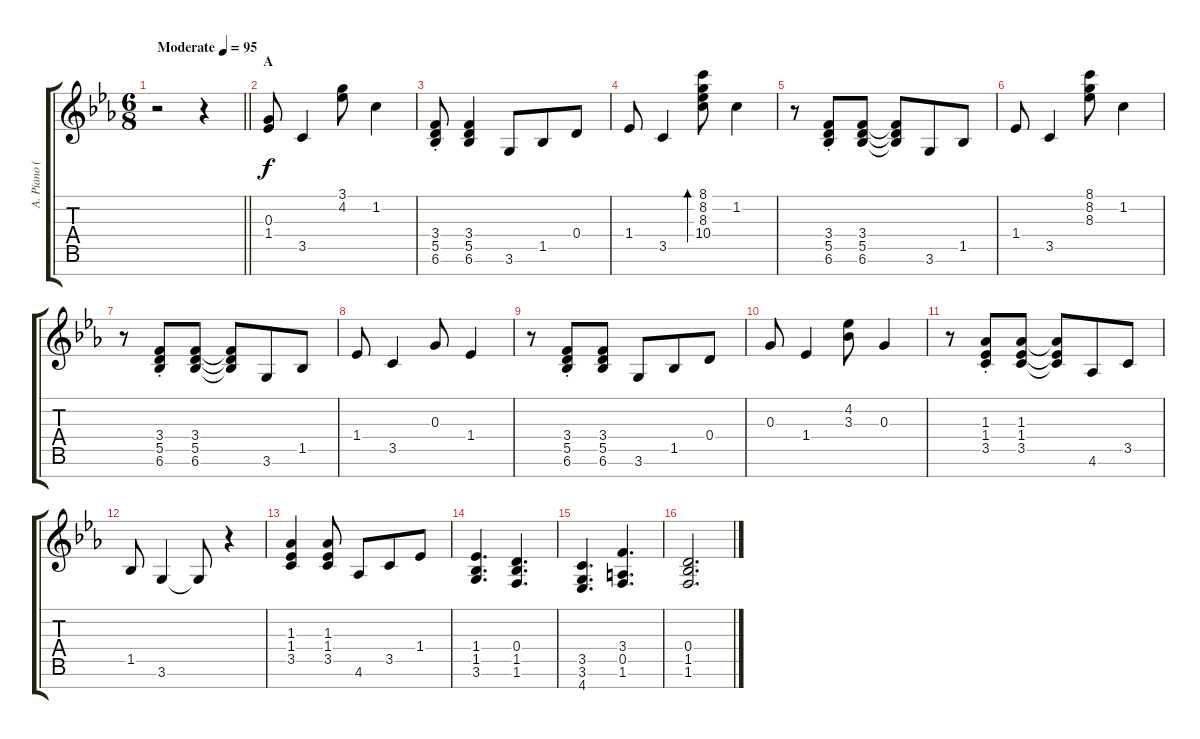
\track ("A. Piano (Right Hand)" "A. Piano (") {instrument acousticgrandpiano}
\staff {score tabs}
\tuning (E5 B4 G4 D4 A3 E3 B2) {hide}
\ts (6 8)
\tempo (95 "Moderate")
\clef g2
\barLineRight lightlight
\ks eb
r.2{dy f instrument acousticgrandpiano} r.4 |
\section ("" "A")
(0.3 1.4).8 3.5.4 (3.1 4.2).8 1.2.4 |
(3.4{st} 5.5{st} 6.6{st}).8 (3.4 5.5 6.6).4 3.6.8 1.5.8 0.4.8 |
1.4.8 3.5.4 (8.1 8.2 8.3 10.4).8{bd 240} 1.2.4 |
r.8 (3.4{st} 5.5{st} 6.6{st}).8 (3.4 5.5 6.6).8 (3.4{t} 5.5{t} 6.6{t}).8 3.6.8 1.5.8 |
1.4.8 3.5.4 (8.1 8.2 8.3).8 1.2.4 |
r.8 (3.4{st} 5.5{st} 6.6{st}).8 (3.4 5.5 6.6).8 (3.4{t} 5.5{t} 6.6{t}).8 3.6.8 1.5.8 |
1.4.8 3.5.4 0.3.8 1.4.4 |
r.8 (3.4{st} 5.5{st} 6.6{st}).8 (3.4 5.5 6.6).8 3.6.8 1.5.8 0.4.8 |
0.3.8 1.4.4 (4.2 3.3).8 0.3.4 |
r.8 (1.3{st} 1.4{st} 3.5{st}).8 (1.3 1.4 3.5).8 (1.3{t} 1.4{t} 3.5{t}).8 4.6.8 3.5.8 |
1.5.8 3.6.4 3.6{t}.8 r.4 |
(1.3 1.4 3.5).4 (1.3 1.4 3.5).8 4.6.8 3.5.8 1.4.8 |
(1.4 1.5 3.6).4{d} (0.4 1.5 1.6).4{d} |
(3.5 3.6 4.7).4{d} (3.4 0.5 1.6).4{d} |
(0.4 1.5 1.6).2{d}
